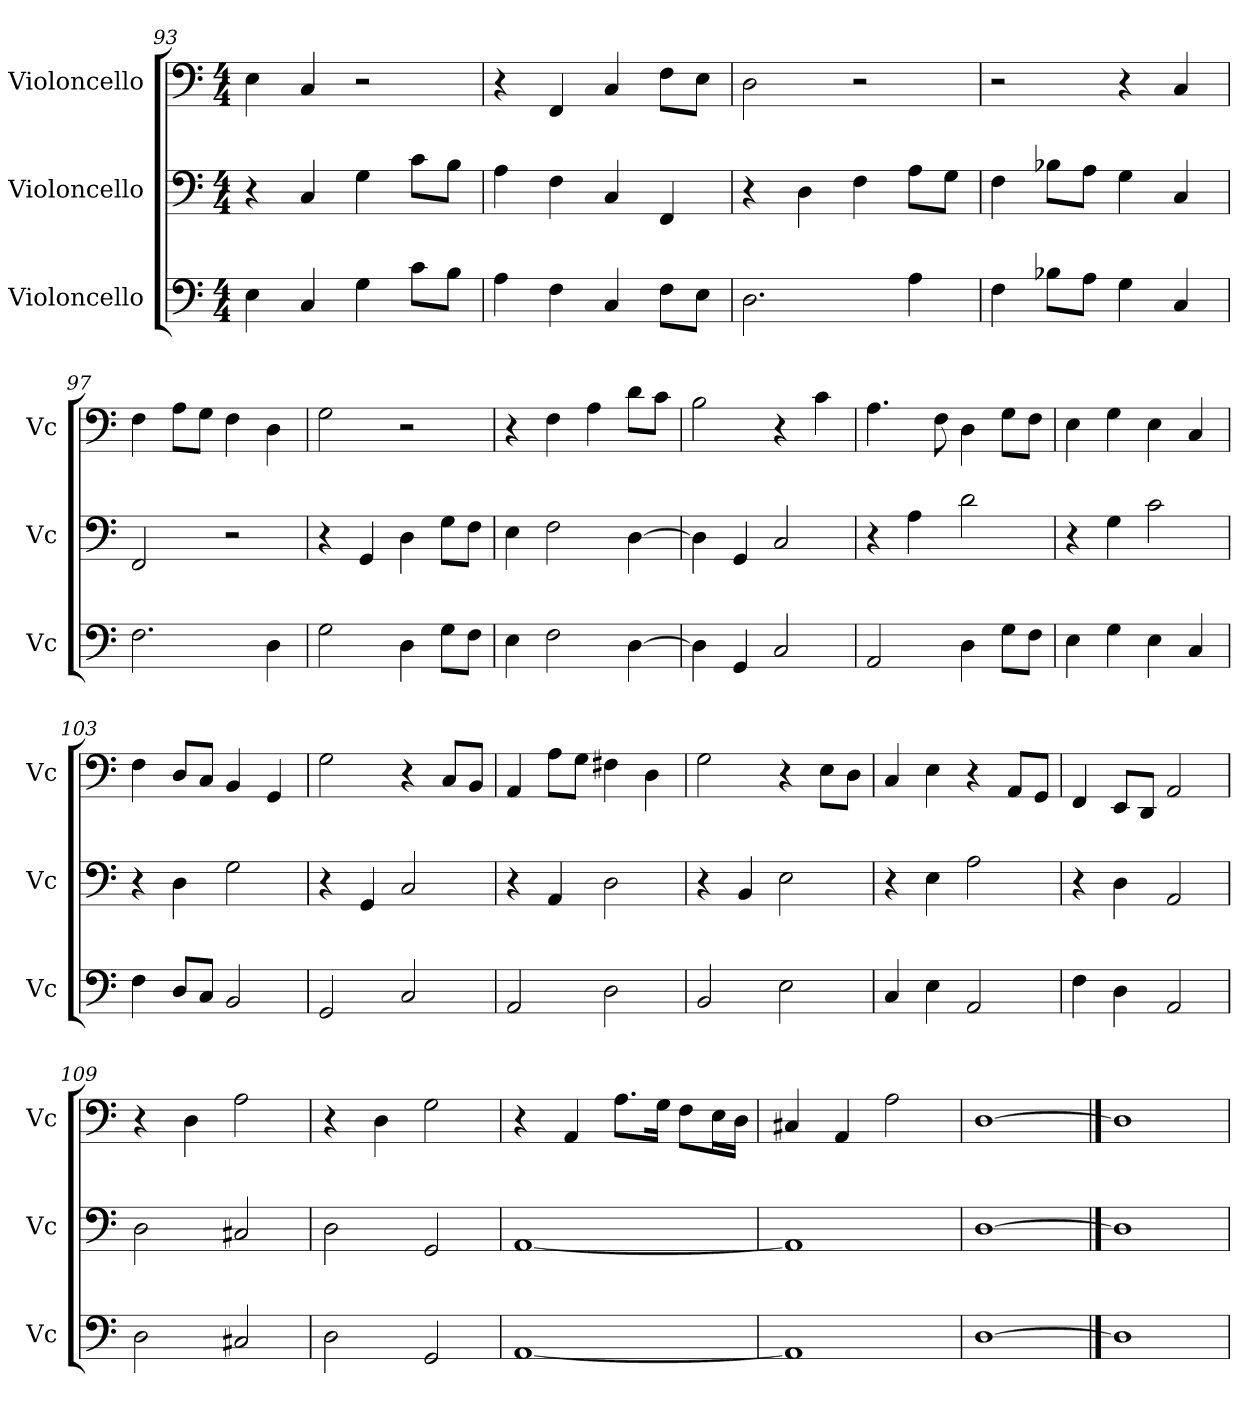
**kern	**kern	**kern
*part3	*part2	*part1
*staff3	*staff2	*staff1
*I"Violoncello	*I"Violoncello	*I"Violoncello
*I'Vc	*I'Vc	*I'Vc
*clefF4	*clefF4	*clefF4
*k[]	*k[]	*k[]
*M4/4	*M4/4	*M4/4
=93	=93	=93
4E\	4r	4E\
4C/	4C/	4C/
4G\	4G\	2r
8c\L	8c\L	.
8B\J	8B\J	.
=94	=94	=94
4A\	4A\	4r
4F\	4F\	4FF/
4C/	4C/	4C/
8F\L	4FF/	8F\L
8E\J	.	8E\J
=95	=95	=95
2.D\	4r	2D\
.	4D\	.
.	4F\	2r
4A\	8A\L	.
.	8G\J	.
=96	=96	=96
4F\	4F\	2r
8B-X\L	8B-X\L	.
8A\J	8A\J	.
4G\	4G\	4r
4C/	4C/	4C/
=97	=97	=97
2.F\	2FF/	4F\
.	.	8A\L
.	.	8G\J
.	2r	4F\
4D\	.	4D\
=98	=98	=98
2G\	4r	2G\
.	4GG/	.
4D\	4D\	2r
8G\L	8G\L	.
8F\J	8F\J	.
=99	=99	=99
4E\	4E\	4r
2F\	2F\	4F\
.	.	4A\
[4D\	[4D\	8d\L
.	.	8c\J
=100	=100	=100
4D\]	4D\]	2B\
4GG/	4GG/	.
2C/	2C/	4r
.	.	4c\
=101	=101	=101
2AA/	4r	4.A\
.	4A\	.
.	.	8F\
4D\	2d\	4D\
8G\L	.	8G\L
8F\J	.	8F\J
=102	=102	=102
4E\	4r	4E\
4G\	4G\	4G\
4E\	2c\	4E\
4C/	.	4C/
=103	=103	=103
4F\	4r	4F\
8D/L	4D\	8D/L
8C/J	.	8C/J
2BB/	2G\	4BB/
.	.	4GG/
=104	=104	=104
2GG/	4r	2G\
.	4GG/	.
2C/	2C/	4r
.	.	8C/L
.	.	8BB/J
=105	=105	=105
2AA/	4r	4AA/
.	4AA/	8A\L
.	.	8G\J
2D\	2D\	4F#X\
.	.	4D\
=106	=106	=106
2BB/	4r	2G\
.	4BB/	.
2E\	2E\	4r
.	.	8E\L
.	.	8D\J
=107	=107	=107
4C/	4r	4C/
4E\	4E\	4E\
2AA/	2A\	4r
.	.	8AA/L
.	.	8GG/J
=108	=108	=108
4F\	4r	4FF/
4D\	4D\	8EE/L
.	.	8DD/J
2AA/	2AA/	2AA/
=109	=109	=109
2D\	2D\	4r
.	.	4D\
2C#X/	2C#X/	2A\
=110	=110	=110
2D\	2D\	4r
.	.	4D\
2GG/	2GG/	2G\
=111	=111	=111
[1AA	[1AA	4r
.	.	4AA/
.	.	8.A\L
.	.	16G\Jk
.	.	8F\L
.	.	16E\L
.	.	16D\JJ
=112	=112	=112
1AA]	1AA]	4C#X/
.	.	4AA/
.	.	2A\
=113	=113	=113
[1D	[1D	[1D
==114	==114	==114
1D]	1D]	1D]
=	=	=
*-	*-	*-
